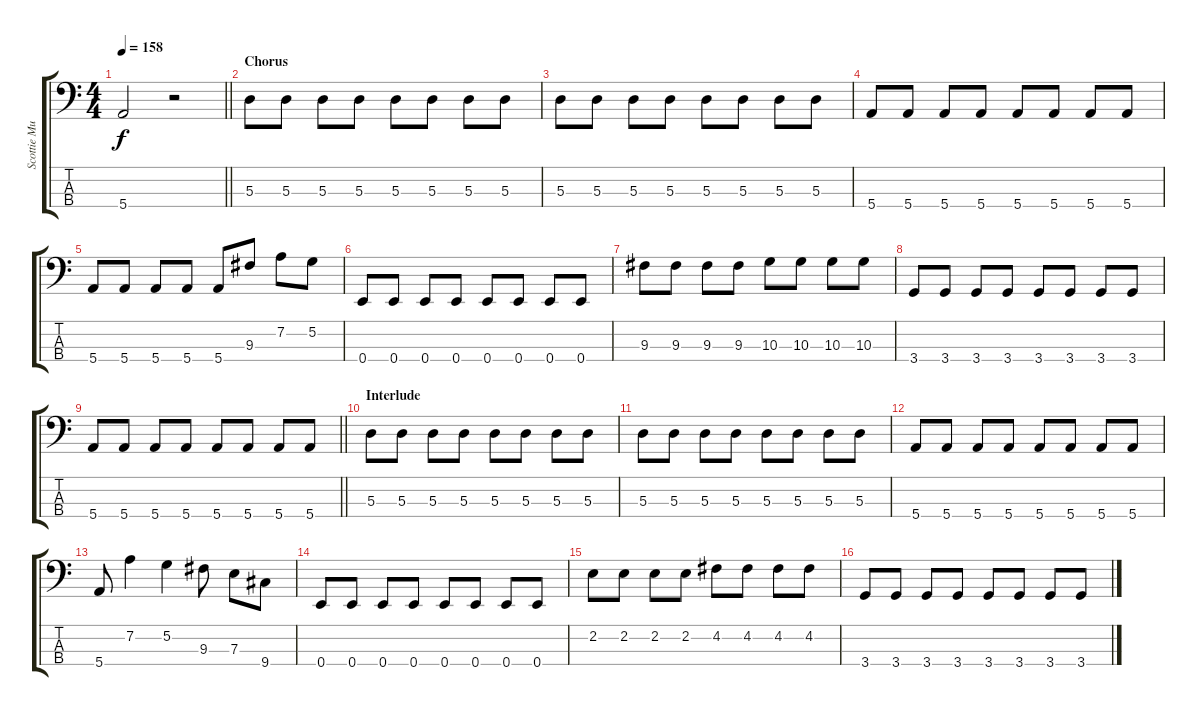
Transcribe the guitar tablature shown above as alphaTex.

\track ("Scottie Murphy - Bass" "Scottie Mu") {instrument electricbasspick}
\staff {score tabs}
\tuning (G2 D2 A1 E1) {hide}
\ts (4 4)
\tempo 158
\clef f4
\barLineRight lightlight
\ks c
5.4.2{dy f} r.2 |
\section ("" "Chorus")
5.3.8 5.3.8 5.3.8 5.3.8 5.3.8 5.3.8 5.3.8 5.3.8 |
5.3.8 5.3.8 5.3.8 5.3.8 5.3.8 5.3.8 5.3.8 5.3.8 |
5.4.8 5.4.8 5.4.8 5.4.8 5.4.8 5.4.8 5.4.8 5.4.8 |
5.4.8 5.4.8 5.4.8 5.4.8 5.4.8 9.3.8 7.2.8 5.2.8 |
0.4.8 0.4.8 0.4.8 0.4.8 0.4.8 0.4.8 0.4.8 0.4.8 |
9.3.8 9.3.8 9.3.8 9.3.8 10.3.8 10.3.8 10.3.8 10.3.8 |
3.4.8 3.4.8 3.4.8 3.4.8 3.4.8 3.4.8 3.4.8 3.4.8 |
\barLineRight lightlight
5.4.8 5.4.8 5.4.8 5.4.8 5.4.8 5.4.8 5.4.8 5.4.8 |
\section ("" "Interlude")
5.3.8 5.3.8 5.3.8 5.3.8 5.3.8 5.3.8 5.3.8 5.3.8 |
5.3.8 5.3.8 5.3.8 5.3.8 5.3.8 5.3.8 5.3.8 5.3.8 |
5.4.8 5.4.8 5.4.8 5.4.8 5.4.8 5.4.8 5.4.8 5.4.8 |
5.4.8 7.2.4 5.2.4 9.3.8 7.3.8 9.4.8 |
0.4.8 0.4.8 0.4.8 0.4.8 0.4.8 0.4.8 0.4.8 0.4.8 |
2.2.8 2.2.8 2.2.8 2.2.8 4.2.8 4.2.8 4.2.8 4.2.8 |
3.4.8 3.4.8 3.4.8 3.4.8 3.4.8 3.4.8 3.4.8 3.4.8
